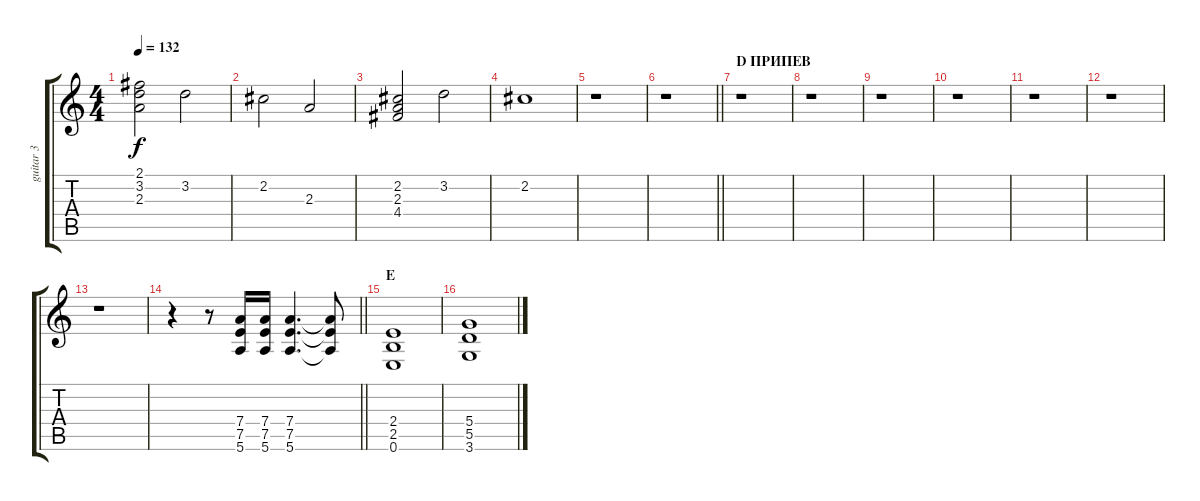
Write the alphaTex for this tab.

\track ("guitar 3" "guitar 3") {instrument electricguitarclean}
\staff {score tabs}
\tuning (E4 B3 G3 D3 A2 E2) {hide}
\ts (4 4)
\tempo 132
\clef g2
\ks c
(2.1 3.2 2.3).2{dy f} 3.2.2 |
2.2.2 2.3.2 |
(2.2 2.3 4.4).2 3.2.2 |
2.2.1 |
r.1 |
\barLineRight lightlight
r.1 |
\section ("" "D ПРИПЕВ")
r.1 |
r.1 |
r.1 |
r.1 |
r.1 |
r.1 |
r.1 |
\barLineRight lightlight
r.4 r.8 (7.4 7.5 5.6).16 (7.4 7.5 5.6).16 (7.4 7.5 5.6).4{d} (7.4{t} 7.5{t} 5.6{t}).8 |
\section ("" "E")
(2.4 2.5 0.6).1 |
(5.4 5.5 3.6).1
